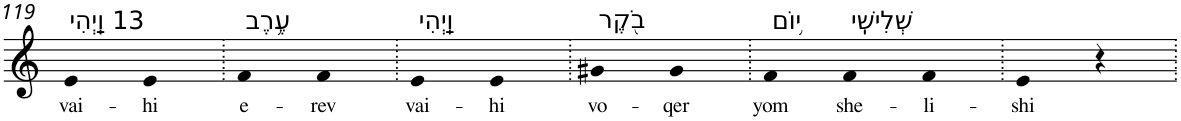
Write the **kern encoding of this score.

**kern	**text
*part1	*part1
*staff1	*staff1
*I"Piano	*
*I'Pno	*
!!LO:PB:g=z
*clefG2	*
*k[]	*
=119	=119
!LO:TX:a:t=13 וַֽיְהִי	!
!	!LO:LY:b
4e	vai-
!	!LO:LY:b
4e	-hi
=120.	=120.
!LO:TX:a:t=עֶ֥רֶב	!
!	!LO:LY:b
4f	e-
!	!LO:LY:b
4f	-rev
=121.	=121.
!LO:TX:a:t=וַֽיְהִי	!
!	!LO:LY:b
4e	vai-
!	!LO:LY:b
4e	-hi
=122.	=122.
!LO:TX:a:t=בֹ֖קֶר	!
!	!LO:LY:b
4g#X	vo-
!	!LO:LY:b
4g#	-qer
=123.	=123.
!LO:TX:a:t=י֥וֹם	!
!	!LO:LY:b
4f	yom
!LO:TX:a:t=שְׁלִישִֽׁי	!
!	!LO:LY:b
4f	she-
!	!LO:LY:b
4f	-li-
=124.	=124.
!	!LO:LY:b
4e	-shi
4r	.
=.	=.
*-	*-
